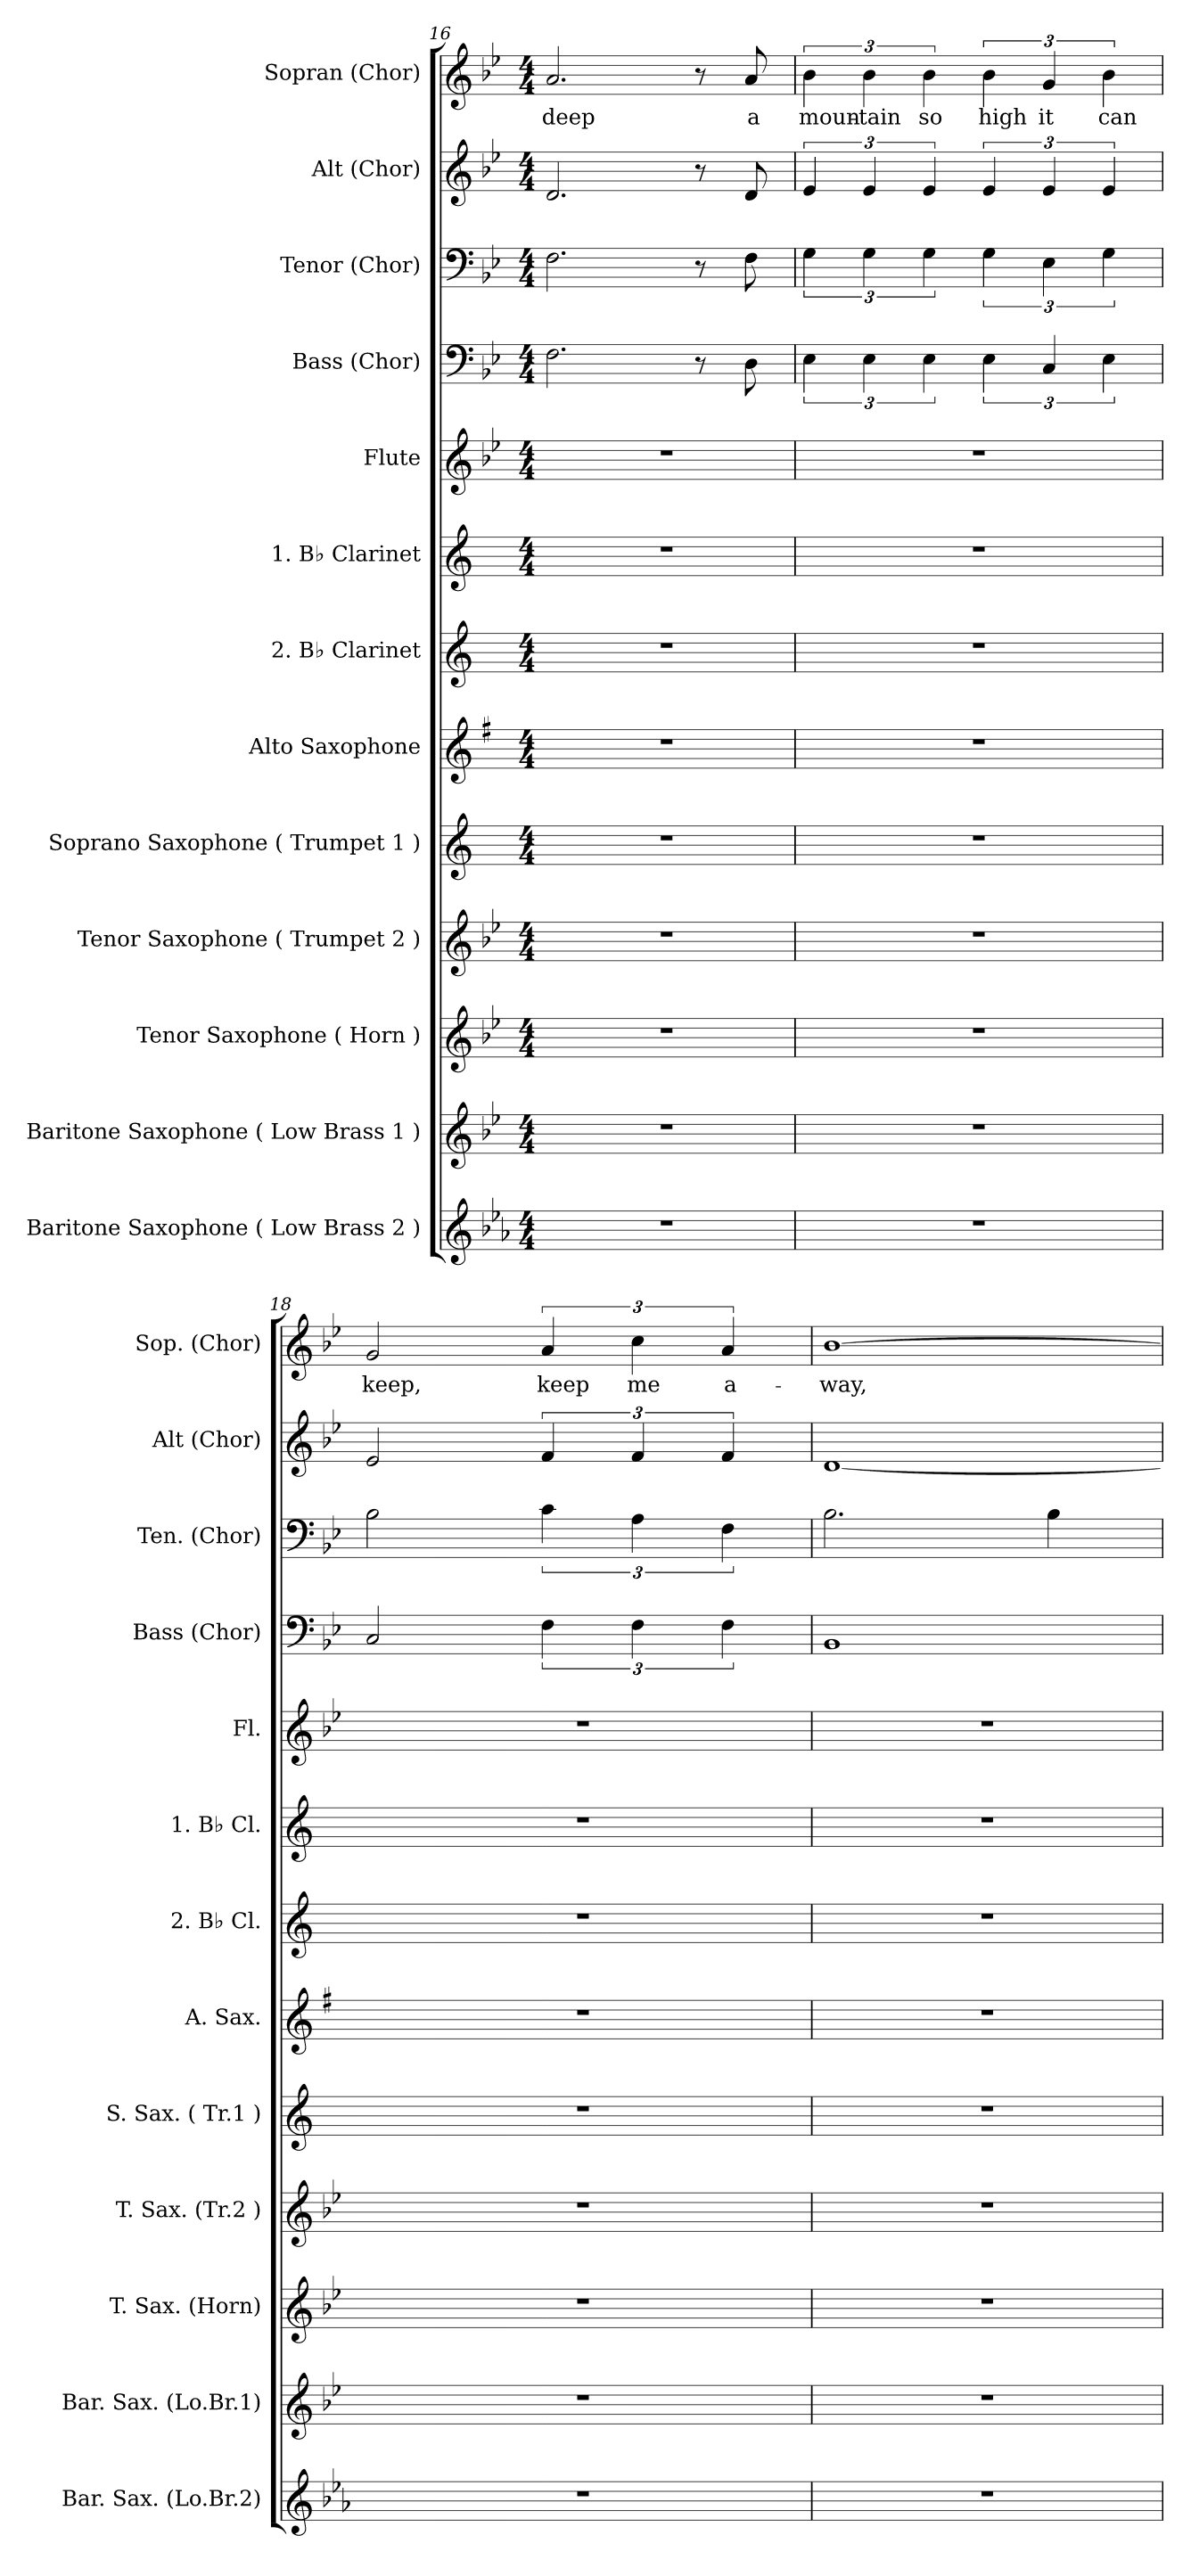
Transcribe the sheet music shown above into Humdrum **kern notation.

**kern	**kern	**kern	**kern	**kern	**kern	**kern	**kern	**kern	**kern	**kern	**kern	**kern	**text
*part13	*part12	*part11	*part10	*part9	*part8	*part7	*part6	*part5	*part4	*part3	*part2	*part1	*part1
*staff13	*staff12	*staff11	*staff10	*staff9	*staff8	*staff7	*staff6	*staff5	*staff4	*staff3	*staff2	*staff1	*staff1
*I"Baritone Saxophone   ( Low Brass 2 )	*I"Baritone Saxophone   ( Low Brass 1 )	*I"Tenor Saxophone     ( Horn )	*I"Tenor Saxophone    ( Trumpet 2 )	*I"Soprano Saxophone    ( Trumpet 1 )	*I"Alto Saxophone	*I"2. B♭ Clarinet	*I"1. B♭ Clarinet	*I"Flute	*I"Bass (Chor)	*I"Tenor  (Chor)	*I"Alt (Chor)	*I"Sopran (Chor)	*
*I'Bar. Sax. (Lo.Br.2)	*I'Bar. Sax. (Lo.Br.1)	*I'T. Sax. (Horn)	*I'T. Sax. (Tr.2 )	*I'S. Sax. ( Tr.1 )	*I'A. Sax.	*I'2. B♭ Cl.	*I'1. B♭ Cl.	*I'Fl.	*I'Bass (Chor)	*I'Ten. (Chor)	*I'Alt (Chor)	*I'Sop. (Chor)	*
!!LO:PB:g=z
*clefG2	*clefG2	*clefG2	*clefG2	*clefG2	*clefG2	*clefG2	*clefG2	*clefG2	*clefF4	*clefF4	*clefG2	*clefG2	*
*ITrd12c21	*ITrd12c21	*ITrd8c14	*ITrd8c14	*ITrd1c2	*ITrd5c9	*ITrd1c2	*ITrd1c2	*	*	*	*	*	*
*k[b-e-a-]	*k[b-e-]	*k[b-e-]	*k[b-e-]	*k[b-e-]	*k[b-e-]	*k[b-e-]	*k[b-e-]	*k[b-e-]	*k[b-e-]	*k[b-e-]	*k[b-e-]	*k[b-e-]	*
*E-:	*B-:	*B-:	*B-:	*B-:	*B-:	*B-:	*B-:	*B-:	*B-:	*B-:	*B-:	*B-:	*
*M4/4	*M4/4	*M4/4	*M4/4	*M4/4	*M4/4	*M4/4	*M4/4	*M4/4	*M4/4	*M4/4	*M4/4	*M4/4	*
=16	=16	=16	=16	=16	=16	=16	=16	=16	=16	=16	=16	=16	=16
1r	1r	1r	1r	1r	1r	1r	1r	1r	2.F\	2.F\	2.d/	2.a/	deep
.	.	.	.	.	.	.	.	.	8r	8r	8r	8r	.
.	.	.	.	.	.	.	.	.	8D\	8F\	8d/	8a/	a
=17	=17	=17	=17	=17	=17	=17	=17	=17	=17	=17	=17	=17	=17
1r	1r	1r	1r	1r	1r	1r	1r	1r	6E-\	6G\	6e-/	6b-\	moun-
.	.	.	.	.	.	.	.	.	6E-\	6G\	6e-/	6b-\	-tain
.	.	.	.	.	.	.	.	.	6E-\	6G\	6e-/	6b-\	so
.	.	.	.	.	.	.	.	.	6E-\	6G\	6e-/	6b-\	high
.	.	.	.	.	.	.	.	.	6C/	6E-\	6e-/	6g/	it
.	.	.	.	.	.	.	.	.	6E-\	6G\	6e-/	6b-\	can
=18	=18	=18	=18	=18	=18	=18	=18	=18	=18	=18	=18	=18	=18
1r	1r	1r	1r	1r	1r	1r	1r	1r	2C/	2B-\	2e-/	2g/	keep,
.	.	.	.	.	.	.	.	.	6F\	6c\	6f/	6a/	keep
.	.	.	.	.	.	.	.	.	6F\	6A\	6f/	6cc\	me
.	.	.	.	.	.	.	.	.	6F\	6F\	6f/	6a/	a-
=19	=19	=19	=19	=19	=19	=19	=19	=19	=19	=19	=19	=19	=19
1r	1r	1r	1r	1r	1r	1r	1r	1r	1BB-	2.B-\	[1d	[1b-	-way,
.	.	.	.	.	.	.	.	.	.	4B-\	.	.	.
=	=	=	=	=	=	=	=	=	=	=	=	=	=
*-	*-	*-	*-	*-	*-	*-	*-	*-	*-	*-	*-	*-	*-
